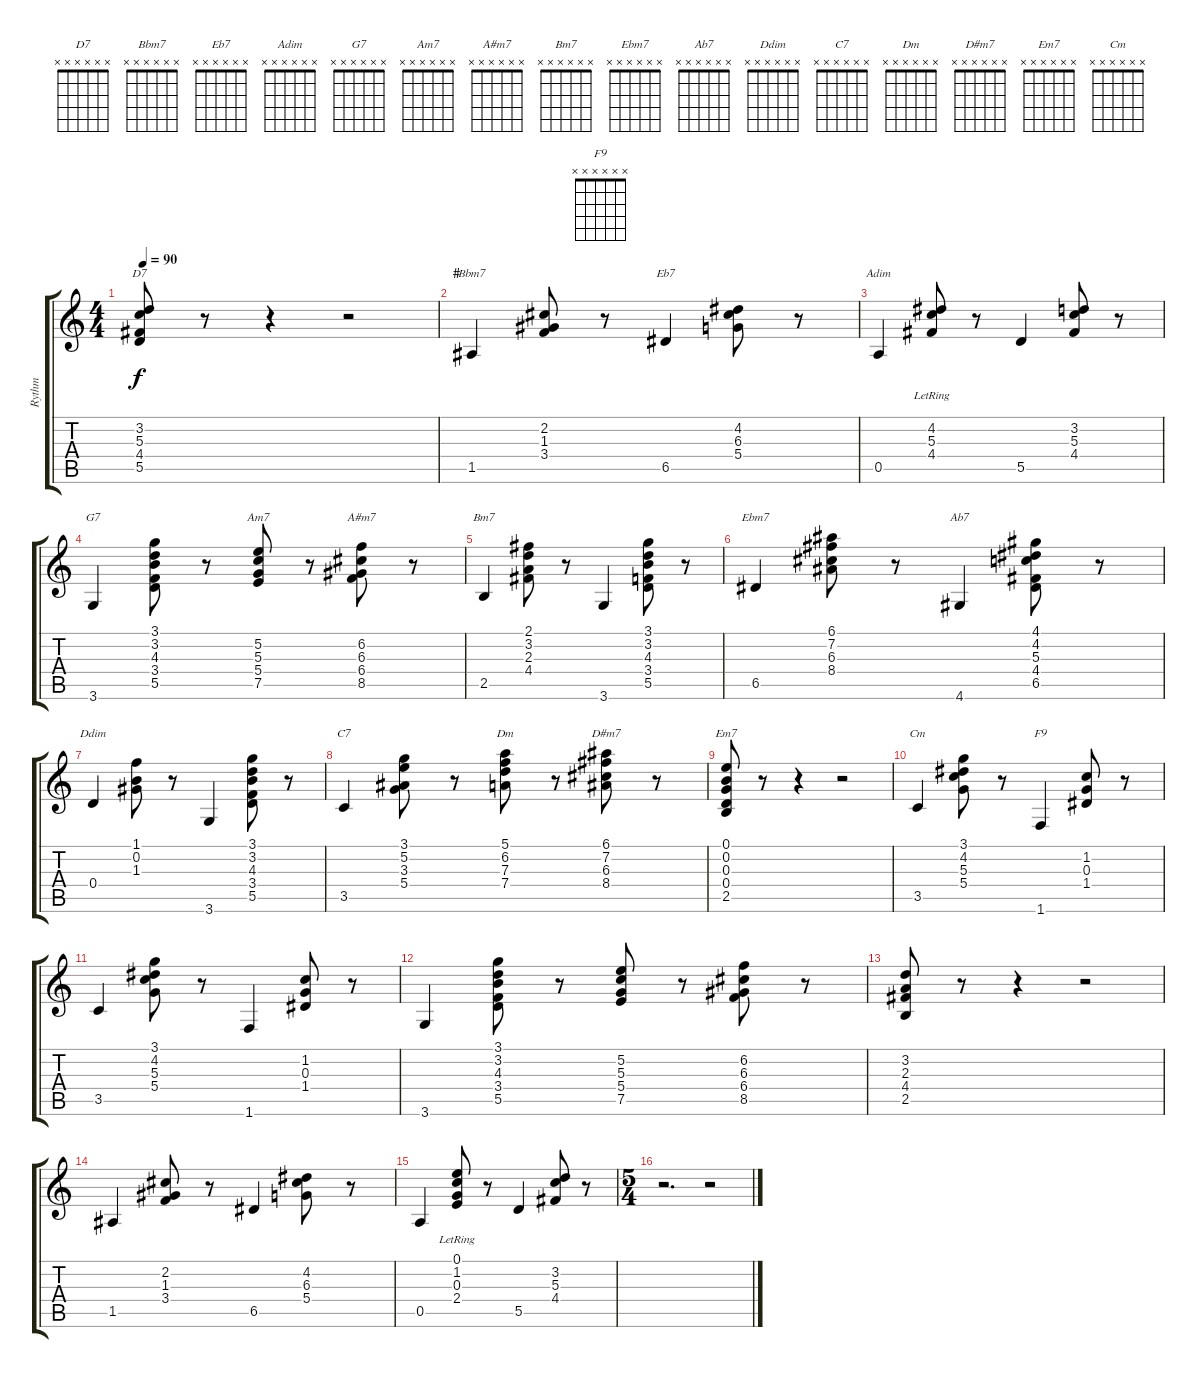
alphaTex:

\track ("Rythm" "Rythm") {instrument electricguitarjazz}
\staff {score tabs}
\tuning (E4 B3 G3 D3 A2 E2) {hide}
\chord ("D7" x x x x x x) {firstfret 0}
\chord ("Bbm7" x x x x x x) {firstfret 0}
\chord ("Eb7" x x x x x x) {firstfret 0}
\chord ("Adim" x x x x x x) {firstfret 0}
\chord ("G7" x x x x x x) {firstfret 0}
\chord ("Am7" x x x x x x) {firstfret 0}
\chord ("A#m7" x x x x x x) {firstfret 0}
\chord ("Bm7" x x x x x x) {firstfret 0}
\chord ("Ebm7" x x x x x x) {firstfret 0}
\chord ("Ab7" x x x x x x) {firstfret 0}
\chord ("Ddim" x x x x x x) {firstfret 0}
\chord ("C7" x x x x x x) {firstfret 0}
\chord ("Dm" x x x x x x) {firstfret 0}
\chord ("D#m7" x x x x x x) {firstfret 0}
\chord ("Em7" x x x x x x) {firstfret 0}
\chord ("Cm" x x x x x x) {firstfret 0}
\chord ("F9" x x x x x x) {firstfret 0}
\ts (4 4)
\tempo 90
\clef g2
\ks c
(3.2 5.3 4.4 5.5).8{ch "D7" dy f} r.8 r.4 r.2 |
\section ("" "#")
1.5.4{ch "Bbm7"} (2.2 1.3 3.4).8 r.8 6.5.4{ch "Eb7"} (4.2 6.3 5.4).8 r.8 |
0.5.4{ch "Adim"} (4.2{lr} 5.3 4.4).8 r.8 5.5.4 (3.2 5.3 4.4).8 r.8 |
3.6.4{ch "G7"} (3.1 3.2 4.3 3.4 5.5).8 r.8 (5.2 5.3 5.4 7.5).8{ch "Am7"} r.8 (6.2 6.3 6.4 8.5).8{ch "A#m7"} r.8 |
2.5.4{ch "Bm7"} (2.1 3.2 2.3 4.4).8 r.8 3.6.4 (3.1 3.2 4.3 3.4 5.5).8 r.8 |
6.5.4{ch "Ebm7"} (6.1 7.2 6.3 8.4).8 r.8 4.6.4{ch "Ab7"} (4.1 4.2 5.3 4.4 6.5).8 r.8 |
0.4.4{ch "Ddim"} (1.1 0.2 1.3).8 r.8 3.6.4 (3.1 3.2 4.3 3.4 5.5).8 r.8 |
3.5.4{ch "C7"} (3.1 5.2 3.3 5.4).8 r.8 (5.1 6.2 7.3 7.4).8{ch "Dm"} r.8 (6.1 7.2 6.3 8.4).8{ch "D#m7"} r.8 |
(0.1 0.2 0.3 0.4 2.5).8{ch "Em7"} r.8 r.4 r.2 |
3.5.4{ch "Cm"} (3.1 4.2 5.3 5.4).8 r.8 1.6.4{ch "F9"} (1.2 0.3 1.4).8 r.8 |
3.5.4 (3.1 4.2 5.3 5.4).8 r.8 1.6.4 (1.2 0.3 1.4).8 r.8 |
3.6.4 (3.1 3.2 4.3 3.4 5.5).8 r.8 (5.2 5.3 5.4 7.5).8 r.8 (6.2 6.3 6.4 8.5).8 r.8 |
(3.2 2.3 4.4 2.5).8 r.8 r.4 r.2 |
1.5.4 (2.2 1.3 3.4).8 r.8 6.5.4 (4.2 6.3 5.4).8 r.8 |
0.5.4 (0.1 1.2{lr} 0.3 2.4).8 r.8 5.5.4 (3.2 5.3 4.4).8 r.8 |
\ts (5 4)
r.2{d} r.2
